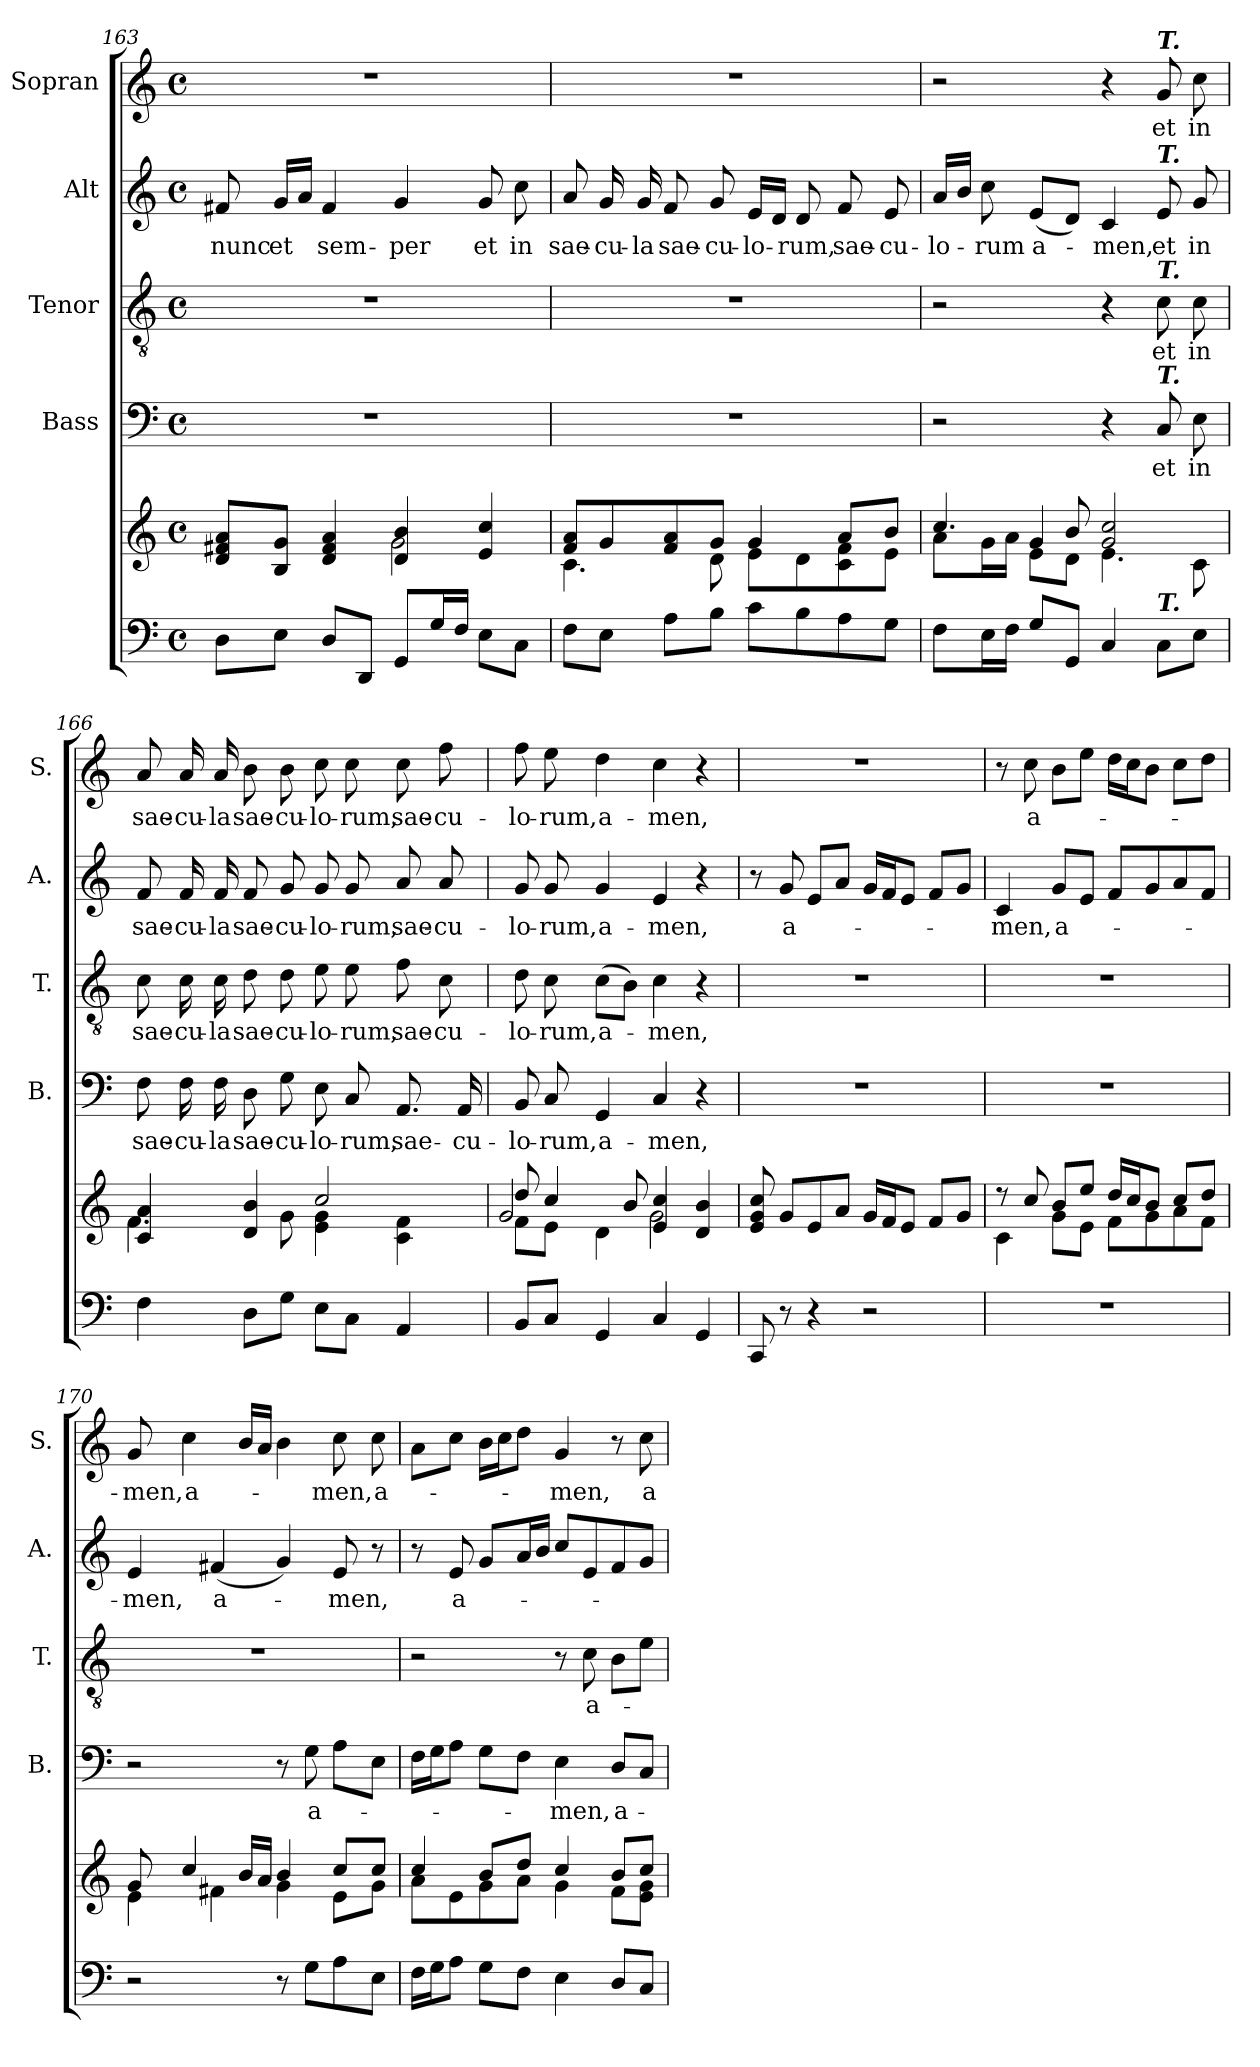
**kern	**kern	**kern	**text	**kern	**text	**kern	**text	**kern	**text
*part5	*part5	*part4	*part4	*part3	*part3	*part2	*part2	*part1	*part1
*staff6	*staff5	*staff4	*staff4	*staff3	*staff3	*staff2	*staff2	*staff1	*staff1
*	*	*I"Bass	*	*I"Tenor	*	*I"Alt	*	*I"Sopran	*
*	*	*I'B.	*	*I'T.	*	*I'A.	*	*I'S.	*
*clefF4	*clefG2	*clefF4	*	*clefGv2	*	*clefG2	*	*clefG2	*
*k[]	*k[]	*k[]	*	*k[]	*	*k[]	*	*k[]	*
*C:	*C:	*C:	*	*C:	*	*C:	*	*C:	*
*M4/4	*M4/4	*M4/4	*	*M4/4	*	*M4/4	*	*M4/4	*
*met(c)	*met(c)	*met(c)	*	*met(c)	*	*met(c)	*	*met(c)	*
=163	=163	=163	=163	=163	=163	=163	=163	=163	=163
*	*^	*	*	*	*	*	*	*	*
!	!	!	!	!	!	!	!	!LO:LY:b	!	!
8D\L	8d/ 8f#X/ 8a/L	2ryy	1r	.	1r	.	8f#X/	nunc	1r	.
!	!	!	!	!	!	!	!	!LO:LY:b	!	!
8E\J	8B/ 8g/J	.	.	.	.	.	16g/LL	et	.	.
.	.	.	.	.	.	.	16a/JJ	.	.	.
!	!	!	!	!	!	!	!	!LO:LY:b	!	!
8D/L	4d/ 4f#/ 4a/	.	.	.	.	.	4f#/	sem-	.	.
8DD/J	.	.	.	.	.	.	.	.	.	.
!	!	!	!	!	!	!	!	!LO:LY:b	!	!
8GG/L	4d/ 4b/	2g\	.	.	.	.	4g/	-per	.	.
16G/L	.	.	.	.	.	.	.	.	.	.
16F/JJ	.	.	.	.	.	.	.	.	.	.
!	!	!	!	!	!	!	!	!LO:LY:b	!	!
8E\L	4e/ 4cc/	.	.	.	.	.	8g/	et	.	.
!	!	!	!	!	!	!	!	!LO:LY:b	!	!
8C\J	.	.	.	.	.	.	8cc\	in	.	.
=164	=164	=164	=164	=164	=164	=164	=164	=164	=164	=164
!	!	!	!	!	!	!	!	!LO:LY:b	!	!
8F\L	8f/ 8a/L	4.c\	1r	.	1r	.	8a/	sae-	1r	.
!	!	!	!	!	!	!	!	!LO:LY:b	!	!
8E\J	8g/	.	.	.	.	.	16g/	-cu-	.	.
!	!	!	!	!	!	!	!	!LO:LY:b	!	!
.	.	.	.	.	.	.	16g/	-la	.	.
!	!	!	!	!	!	!	!	!LO:LY:b	!	!
8A\L	8f/ 8a/	.	.	.	.	.	8f/	sae-	.	.
!	!	!	!	!	!	!	!	!LO:LY:b	!	!
8B\J	8g/J	8d\	.	.	.	.	8g/	-cu-	.	.
!	!	!	!	!	!	!	!	!LO:LY:b	!	!
8c\L	4g/	8e\L	.	.	.	.	16e/LL	-lo-	.	.
.	.	.	.	.	.	.	16d/JJ	.	.	.
!	!	!	!	!	!	!	!	!LO:LY:b	!	!
8B\	.	8d\	.	.	.	.	8d/	-rum,	.	.
!	!	!	!	!	!	!	!	!LO:LY:b	!	!
8A\	8a/L	8c\ 8f\	.	.	.	.	8f/	sae-	.	.
!	!	!	!	!	!	!	!	!LO:LY:b	!	!
8G\J	8b/J	8e\J	.	.	.	.	8e/	-cu-	.	.
!!LO:PB:g=z
=165	=165	=165	=165	=165	=165	=165	=165	=165	=165	=165
*	*	*^	*	*	*	*	*	*	*	*
!	!	!	!	!	!	!	!	!	!LO:LY:b	!	!
8F\L	4.cc/	8a\L	4ryy	2r	.	2r	.	16a/LL	-lo-	2r	.
.	.	.	.	.	.	.	.	16b/JJ	.	.	.
!	!	!	!	!	!	!	!	!	!LO:LY:b	!	!
16E\L	.	16g\L	.	.	.	.	.	8cc\	-rum	.	.
16F\JJ	.	16a\JJ	.	.	.	.	.	.	.	.	.
!	!	!	!	!	!	!	!	!	!LO:LY:b	!	!
8G/L	.	8e\L	4g/	.	.	.	.	(<8e/L	a-	.	.
8GG/J	8b/	8d\J	.	.	.	.	.	8d/J)	.	.	.
!	!	!	!	!	!	!	!	!	!LO:LY:b	!	!
4C/	2g/ 2cc/	4.e\	2ryy	4r	.	4r	.	4c/	-men,	4r	.
!	!	!	!	!	!	!	!	!	!	!LO:TX:a:Bi:t=T.	!
!	!	!	!	!	!	!	!	!LO:TX:a:Bi:t=T.	!	!	!
!	!	!	!	!	!	!LO:TX:a:Bi:t=T.	!	!	!	!	!
!	!	!	!	!LO:TX:a:Bi:t=T.	!	!	!	!	!	!	!
!LO:TX:a:Bi:t=T.	!	!	!	!	!	!	!	!	!	!	!
!	!	!	!	!	!LO:LY:b	!	!LO:LY:b	!	!LO:LY:b	!	!LO:LY:b
8C\L	.	.	.	8C/	et	8c\	et	8e/	et	8g/	et
!	!	!	!	!	!LO:LY:b	!	!LO:LY:b	!	!LO:LY:b	!	!LO:LY:b
8E\J	.	8c\	.	8E\	in	8c\	in	8g/	in	8cc\	in
*	*	*v	*v	*	*	*	*	*	*	*	*
=166	=166	=166	=166	=166	=166	=166	=166	=166	=166	=166
!	!	!	!	!LO:LY:b	!	!LO:LY:b	!	!LO:LY:b	!	!LO:LY:b
4F\	4c/ 4a/	4.f\	8F\	sae-	8c\	sae-	8f/	sae-	8a/	sae-
!	!	!	!	!LO:LY:b	!	!LO:LY:b	!	!LO:LY:b	!	!LO:LY:b
.	.	.	16F\	-cu-	16c\	-cu-	16f/	-cu-	16a/	-cu-
!	!	!	!	!LO:LY:b	!	!LO:LY:b	!	!LO:LY:b	!	!LO:LY:b
.	.	.	16F\	-la	16c\	-la	16f/	-la	16a/	-la
!	!	!	!	!LO:LY:b	!	!LO:LY:b	!	!LO:LY:b	!	!LO:LY:b
8D\L	4d/ 4b/	.	8D\	sae-	8d\	sae-	8f/	sae-	8b\	sae-
!	!	!	!	!LO:LY:b	!	!LO:LY:b	!	!LO:LY:b	!	!LO:LY:b
8G\J	.	8g\	8G\	-cu-	8d\	-cu-	8g/	-cu-	8b\	-cu-
!	!	!	!	!LO:LY:b	!	!LO:LY:b	!	!LO:LY:b	!	!LO:LY:b
8E\L	2cc/	4e\ 4g\	8E\	-lo-	8e\	-lo-	8g/	-lo-	8cc\	-lo-
!	!	!	!	!LO:LY:b	!	!LO:LY:b	!	!LO:LY:b	!	!LO:LY:b
8C\J	.	.	8C/	-rum,	8e\	-rum,	8g/	-rum,	8cc\	-rum,
!	!	!	!	!LO:LY:b	!	!LO:LY:b	!	!LO:LY:b	!	!LO:LY:b
4AA/	.	4c\ 4f\	8.AA/	sae-	8f\	sae-	8a/	sae-	8cc\	sae-
!	!	!	!	!	!	!LO:LY:b	!	!LO:LY:b	!	!LO:LY:b
.	.	.	.	.	8c\	-cu-	8a/	-cu-	8ff\	-cu-
!	!	!	!	!LO:LY:b	!	!	!	!	!	!
.	.	.	16AA/	-cu-	.	.	.	.	.	.
=167	=167	=167	=167	=167	=167	=167	=167	=167	=167	=167
*	*	*^	*	*	*	*	*	*	*	*
!	!	!	!	!	!LO:LY:b	!	!LO:LY:b	!	!LO:LY:b	!	!LO:LY:b
8BB/L	8dd/	8f\L	2g/	8BB/	-lo-	8d\	-lo-	8g/	-lo-	8ff\	-lo-
!	!	!	!	!	!LO:LY:b	!	!LO:LY:b	!	!LO:LY:b	!	!LO:LY:b
8C/J	4cc/	8e\J	.	8C/	-rum,	8c\	-rum,	8g/	-rum,	8ee\	-rum,
!	!	!	!	!	!LO:LY:b	!	!LO:LY:b	!	!LO:LY:b	!	!LO:LY:b
4GG/	.	4d\	.	4GG/	a-	(>8c\L	a-	4g/	a-	4dd\	a-
.	8b/	.	.	.	.	8B\J)	.	.	.	.	.
!	!	!	!	!	!LO:LY:b	!	!LO:LY:b	!	!LO:LY:b	!	!LO:LY:b
4C/	4e/ 4cc/	2g\	2ryy	4C/	-men,	4c\	-men,	4e/	-men,	4cc\	-men,
4GG/	4d/ 4b/	.	.	4r	.	4r	.	4r	.	4r	.
*	*v	*v	*v	*	*	*	*	*	*	*	*
=168	=168	=168	=168	=168	=168	=168	=168	=168	=168
8CC/	8e/ 8g/ 8cc/	1r	.	1r	.	8r	.	1r	.
!	!	!	!	!	!	!	!LO:LY:b	!	!
8r	8g/L	.	.	.	.	8g/	a-	.	.
4r	8e/	.	.	.	.	8e/L	.	.	.
.	8a/J	.	.	.	.	8a/J	.	.	.
2r	16g/LL	.	.	.	.	16g/LL	.	.	.
.	16f/J	.	.	.	.	16f/J	.	.	.
.	8e/J	.	.	.	.	8e/J	.	.	.
.	8f/L	.	.	.	.	8f/L	.	.	.
.	8g/J	.	.	.	.	8g/J	.	.	.
!!LO:LB:g=z
=169	=169	=169	=169	=169	=169	=169	=169	=169	=169
*	*^	*	*	*	*	*	*	*	*
!	!	!	!	!	!	!	!	!LO:LY:b	!	!
1r	8rcc	4c\	1r	.	1r	.	4c/	-men,	8r	.
!	!	!	!	!	!	!	!	!	!	!LO:LY:b
.	8cc/	.	.	.	.	.	.	.	8cc\	a-
!	!	!	!	!	!	!	!	!LO:LY:b	!	!
.	8b/L	8g\L	.	.	.	.	8g/L	a-	8b\L	.
.	8ee/J	8e\J	.	.	.	.	8e/J	.	8ee\J	.
.	16dd/LL	8f\L	.	.	.	.	8f/L	.	16dd\LL	.
.	16cc/J	.	.	.	.	.	.	.	16cc\J	.
.	8b/J	8g\	.	.	.	.	8g/	.	8b\J	.
.	8cc/L	8a\	.	.	.	.	8a/	.	8cc\L	.
.	8dd/J	8f\J	.	.	.	.	8f/J	.	8dd\J	.
=170	=170	=170	=170	=170	=170	=170	=170	=170	=170	=170
!	!	!	!	!	!	!	!	!LO:LY:b	!	!LO:LY:b
2r	8g/	4e\	2r	.	1r	.	4e/	-men,	8g/	-men,
!	!	!	!	!	!	!	!	!	!	!LO:LY:b
.	4cc/	.	.	.	.	.	.	.	4cc\	a-
!	!	!	!	!	!	!	!	!LO:LY:b	!	!
.	.	4f#X\	.	.	.	.	(<4f#X/	a-	.	.
.	16b/LL	.	.	.	.	.	.	.	16b/LL	.
.	16a/JJ	.	.	.	.	.	.	.	16a/JJ	.
8r	4b/	4g\	8r	.	.	.	4g/)	.	4b\	.
!	!	!	!	!LO:LY:b	!	!	!	!	!	!
8G\L	.	.	8G\	a-	.	.	.	.	.	.
!	!	!	!	!	!	!	!	!LO:LY:b	!	!LO:LY:b
8A\	8cc/L	8e\L	8A\L	.	.	.	8e/	-men,	8cc\	-men,
!	!	!	!	!	!	!	!	!	!	!LO:LY:b
8E\J	8cc/J	8g\J	8E\J	.	.	.	8r	.	8cc\	a-
=171	=171	=171	=171	=171	=171	=171	=171	=171	=171	=171
16F\LL	4cc/	8a\L	16F\LL	.	2r	.	8r	.	8a\L	.
16G\J	.	.	16G\J	.	.	.	.	.	.	.
!	!	!	!	!	!	!	!	!LO:LY:b	!	!
8A\J	.	8e\	8A\J	.	.	.	8e/	a-	8cc\J	.
8G\L	8b/L	8g\	8G\L	.	.	.	8g/L	.	16b\LL	.
.	.	.	.	.	.	.	.	.	16cc\J	.
8F\J	8dd/J	8a\J	8F\J	.	.	.	16a/L	.	8dd\J	.
.	.	.	.	.	.	.	16b/JJ	.	.	.
!	!	!	!	!LO:LY:b	!	!	!	!	!	!LO:LY:b
4E\	4cc/	4g\	4E\	-men,	8r	.	8cc/L	.	4g/	-men,
!	!	!	!	!	!	!LO:LY:b	!	!	!	!
.	.	.	.	.	8c\	a-	8e/	.	.	.
!	!	!	!	!LO:LY:b	!	!	!	!	!	!
8D/L	8b/L	8f\L	8D/L	a-	8B\L	.	8f/	.	8r	.
!	!	!	!	!	!	!	!	!	!	!LO:LY:b
8C/J	8cc/J	8e\ 8g\J	8C/J	.	8e\J	.	8g/J	.	8cc\	a-
*	*v	*v	*	*	*	*	*	*	*	*
=	=	=	=	=	=	=	=	=	=
*-	*-	*-	*-	*-	*-	*-	*-	*-	*-
